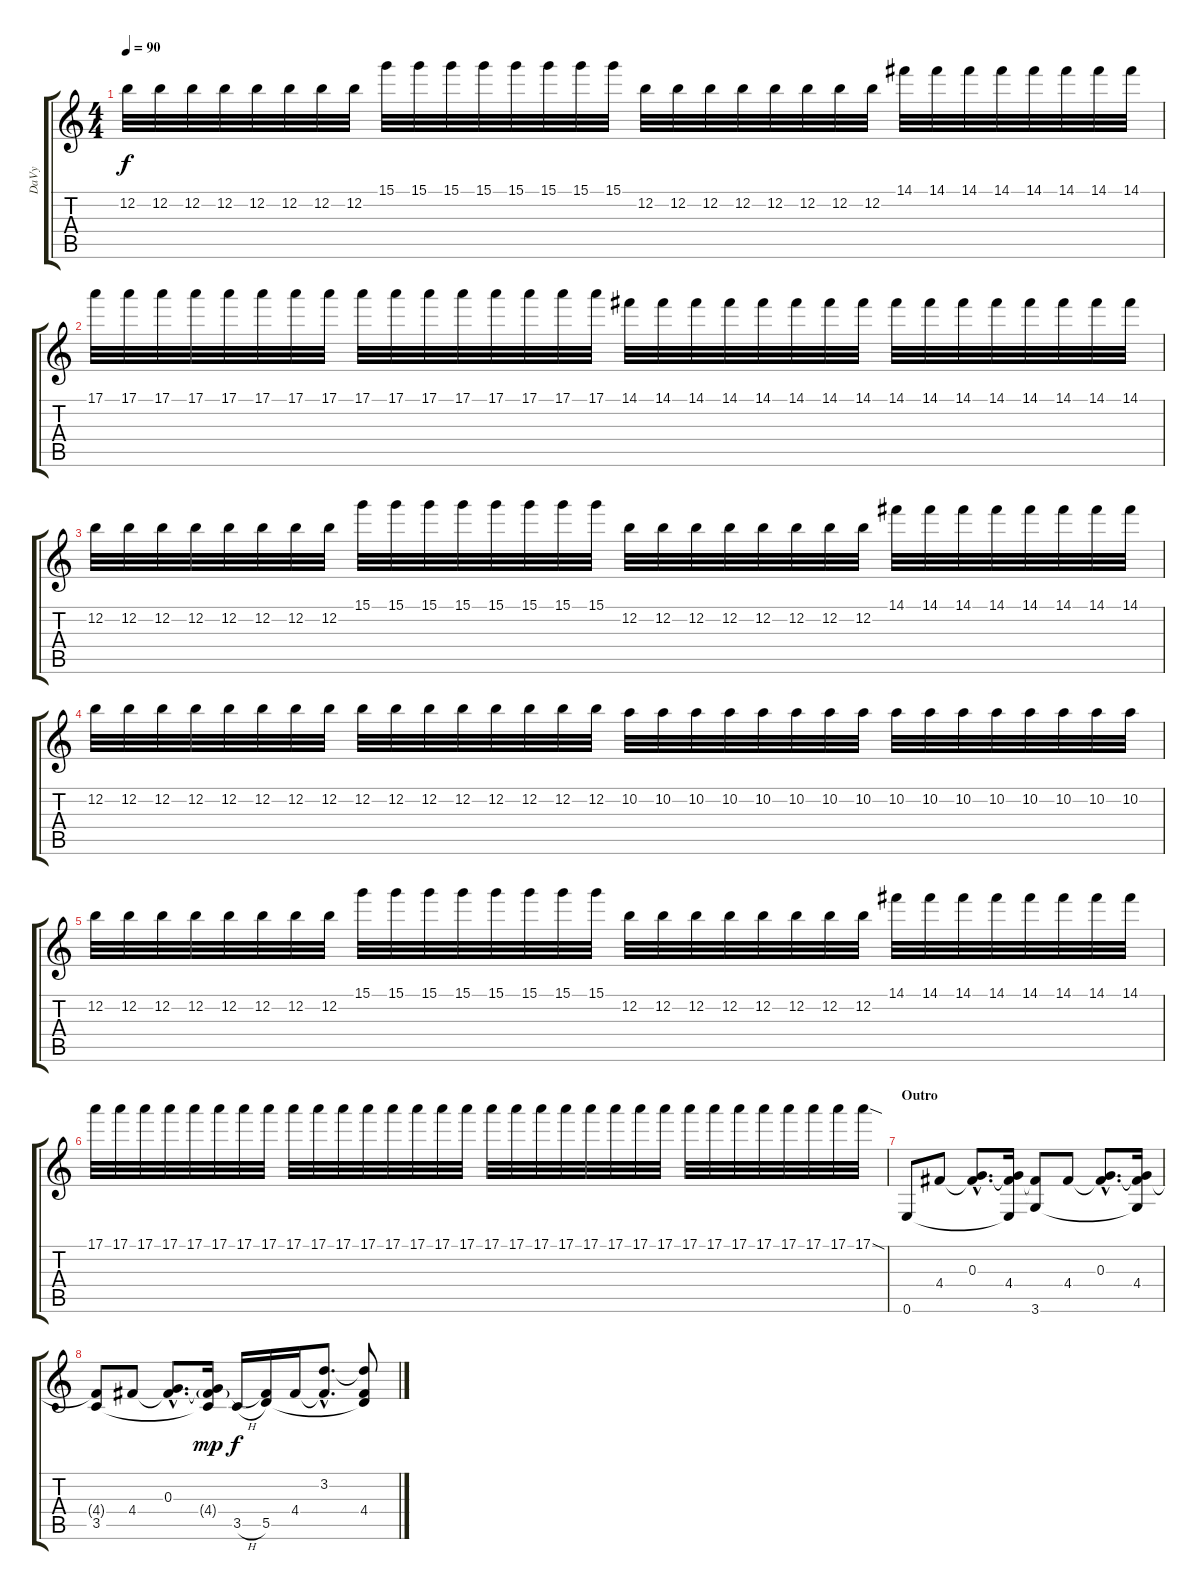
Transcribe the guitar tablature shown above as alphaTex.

\track ("DaVy" "DaVy") {instrument distortionguitar}
\staff {score tabs}
\tuning (E4 B3 G3 D3 A2 E2) {hide}
\ts (4 4)
\tempo 90
\clef g2
\ks c
12.2.32{dy f} 12.2.32 12.2.32 12.2.32 12.2.32 12.2.32 12.2.32 12.2.32 15.1.32 15.1.32 15.1.32 15.1.32 15.1.32 15.1.32 15.1.32 15.1.32 12.2.32 12.2.32 12.2.32 12.2.32 12.2.32 12.2.32 12.2.32 12.2.32 14.1.32 14.1.32 14.1.32 14.1.32 14.1.32 14.1.32 14.1.32 14.1.32 |
17.1.32 17.1.32 17.1.32 17.1.32 17.1.32 17.1.32 17.1.32 17.1.32 17.1.32 17.1.32 17.1.32 17.1.32 17.1.32 17.1.32 17.1.32 17.1.32 14.1.32 14.1.32 14.1.32 14.1.32 14.1.32 14.1.32 14.1.32 14.1.32 14.1.32 14.1.32 14.1.32 14.1.32 14.1.32 14.1.32 14.1.32 14.1.32 |
12.2.32 12.2.32 12.2.32 12.2.32 12.2.32 12.2.32 12.2.32 12.2.32 15.1.32 15.1.32 15.1.32 15.1.32 15.1.32 15.1.32 15.1.32 15.1.32 12.2.32 12.2.32 12.2.32 12.2.32 12.2.32 12.2.32 12.2.32 12.2.32 14.1.32 14.1.32 14.1.32 14.1.32 14.1.32 14.1.32 14.1.32 14.1.32 |
12.2.32 12.2.32 12.2.32 12.2.32 12.2.32 12.2.32 12.2.32 12.2.32 12.2.32 12.2.32 12.2.32 12.2.32 12.2.32 12.2.32 12.2.32 12.2.32 10.2.32 10.2.32 10.2.32 10.2.32 10.2.32 10.2.32 10.2.32 10.2.32 10.2.32 10.2.32 10.2.32 10.2.32 10.2.32 10.2.32 10.2.32 10.2.32 |
12.2.32 12.2.32 12.2.32 12.2.32 12.2.32 12.2.32 12.2.32 12.2.32 15.1.32 15.1.32 15.1.32 15.1.32 15.1.32 15.1.32 15.1.32 15.1.32 12.2.32 12.2.32 12.2.32 12.2.32 12.2.32 12.2.32 12.2.32 12.2.32 14.1.32 14.1.32 14.1.32 14.1.32 14.1.32 14.1.32 14.1.32 14.1.32 |
17.1.32 17.1.32 17.1.32 17.1.32 17.1.32 17.1.32 17.1.32 17.1.32 17.1.32 17.1.32 17.1.32 17.1.32 17.1.32 17.1.32 17.1.32 17.1.32 17.1.32 17.1.32 17.1.32 17.1.32 17.1.32 17.1.32 17.1.32 17.1.32 17.1.32 17.1.32 17.1.32 17.1.32 17.1.32 17.1.32 17.1.32 17.1{sod}.32 |
\section ("" "Outro")
0.6.8{instrument electricguitarclean} 4.4.8 (0.3{hac} 4.4{hac t}).8{d} (0.3{t} 4.4 0.6{t}).16 (4.4{t} 3.6).8 4.4.8 (0.3{hac} 4.4{hac t}).8{d} (0.3{t} 4.4 3.6{t}).16 |
(4.4{t} 3.5).8{instrument electricguitarclean} 4.4.8 (0.3{hac} 4.4{hac t}).8{d} (0.3{t} 4.4{g} 3.5{t}).16{dy mp} 3.5{h}.16{dy f} (4.4{t} 5.5).16 4.4.16 (3.2{hac} 4.4{hac t}).8{d} (3.2{t} 4.4 5.5{t}).8
